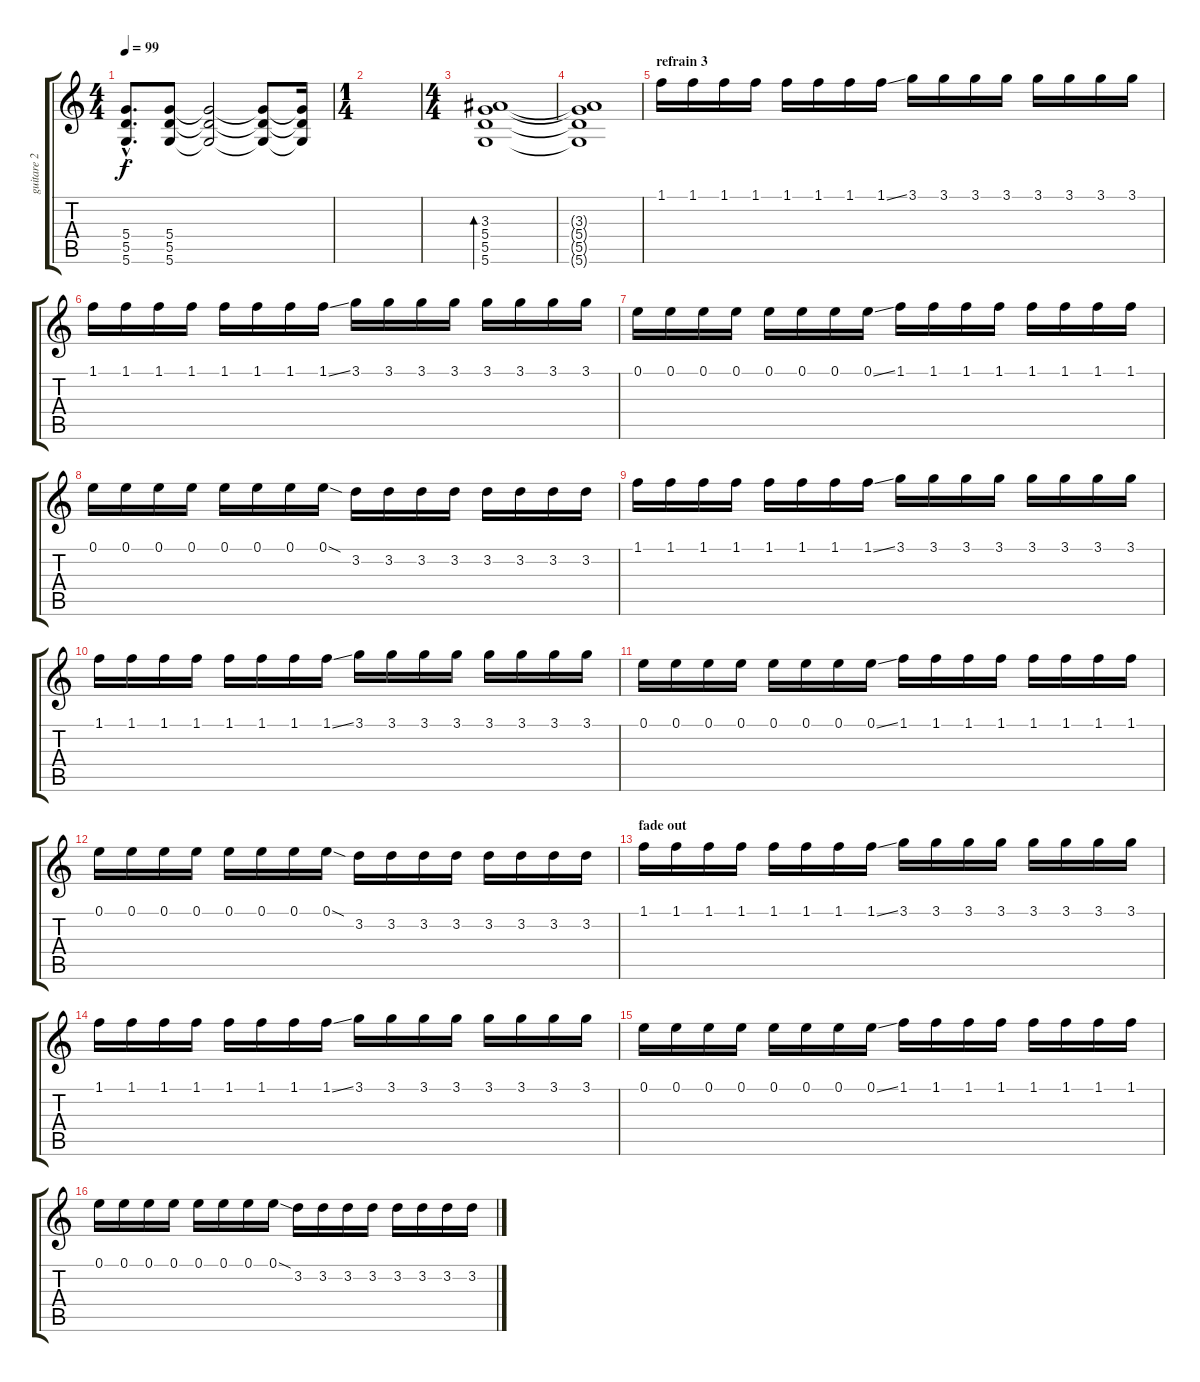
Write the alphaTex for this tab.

\track ("guitare 2 (dropped D)" "guitare 2 ") {instrument distortionguitar}
\staff {score tabs}
\tuning (E4 B3 G3 D3 A2 D2) {hide}
\ts (4 4)
\tempo 99
\clef g2
\ks c
(5.4{hac} 5.5{hac st} 5.6{hac}).8{d dy f} (5.4 5.5 5.6).8 (5.4{t} 5.5{t} 5.6{t}).2 (5.4{t} 5.5{t} 5.6{t}).8 (5.4{t} 5.5{t} 5.6{t}).16 |
\ts (1 4)
|
\ts (4 4)
(3.3 5.4 5.5 5.6).1{bd 480} |
(3.3{t} 5.4{t} 5.5{t} 5.6{t}).1 |
\section ("" "refrain 3")
1.1.16 1.1.16 1.1.16 1.1.16 1.1.16 1.1.16 1.1.16 1.1{ss}.16 3.1.16 3.1.16 3.1.16 3.1.16 3.1.16 3.1.16 3.1.16 3.1.16 |
1.1.16 1.1.16 1.1.16 1.1.16 1.1.16 1.1.16 1.1.16 1.1{ss}.16 3.1.16 3.1.16 3.1.16 3.1.16 3.1.16 3.1.16 3.1.16 3.1.16 |
0.1.16 0.1.16 0.1.16 0.1.16 0.1.16 0.1.16 0.1.16 0.1{ss}.16 1.1.16 1.1.16 1.1.16 1.1.16 1.1.16 1.1.16 1.1.16 1.1.16 |
0.1.16 0.1.16 0.1.16 0.1.16 0.1.16 0.1.16 0.1.16 0.1{sod}.16 3.2.16 3.2.16 3.2.16 3.2.16 3.2.16 3.2.16 3.2.16 3.2.16 |
1.1.16 1.1.16 1.1.16 1.1.16 1.1.16 1.1.16 1.1.16 1.1{ss}.16 3.1.16 3.1.16 3.1.16 3.1.16 3.1.16 3.1.16 3.1.16 3.1.16 |
1.1.16 1.1.16 1.1.16 1.1.16 1.1.16 1.1.16 1.1.16 1.1{ss}.16 3.1.16 3.1.16 3.1.16 3.1.16 3.1.16 3.1.16 3.1.16 3.1.16 |
0.1.16 0.1.16 0.1.16 0.1.16 0.1.16 0.1.16 0.1.16 0.1{ss}.16 1.1.16 1.1.16 1.1.16 1.1.16 1.1.16 1.1.16 1.1.16 1.1.16 |
0.1.16 0.1.16 0.1.16 0.1.16 0.1.16 0.1.16 0.1.16 0.1{sod}.16 3.2.16 3.2.16 3.2.16 3.2.16 3.2.16 3.2.16 3.2.16 3.2.16 |
\section ("" "fade out")
1.1.16{volume 0} 1.1.16 1.1.16 1.1.16 1.1.16 1.1.16 1.1.16 1.1{ss}.16 3.1.16 3.1.16 3.1.16 3.1.16 3.1.16 3.1.16 3.1.16 3.1.16 |
1.1.16 1.1.16 1.1.16 1.1.16 1.1.16 1.1.16 1.1.16 1.1{ss}.16 3.1.16 3.1.16 3.1.16 3.1.16 3.1.16 3.1.16 3.1.16 3.1.16 |
0.1.16 0.1.16 0.1.16 0.1.16 0.1.16 0.1.16 0.1.16 0.1{ss}.16 1.1.16 1.1.16 1.1.16 1.1.16 1.1.16 1.1.16 1.1.16 1.1.16 |
0.1.16 0.1.16 0.1.16 0.1.16 0.1.16 0.1.16 0.1.16 0.1{sod}.16 3.2.16 3.2.16 3.2.16 3.2.16 3.2.16 3.2.16 3.2.16 3.2.16
